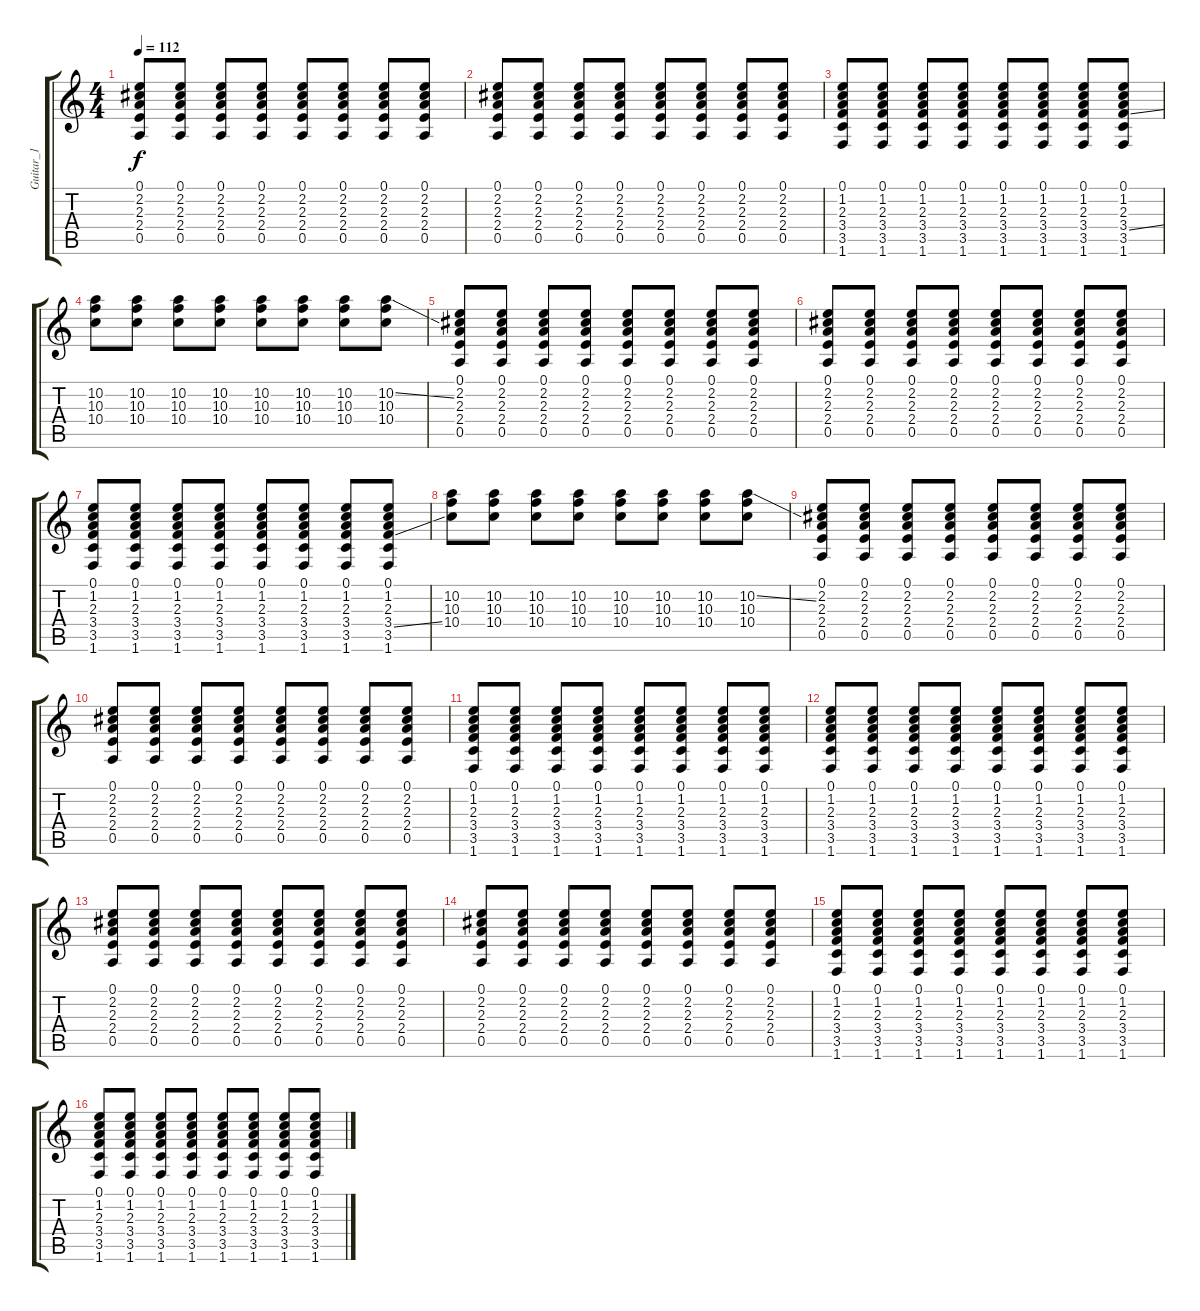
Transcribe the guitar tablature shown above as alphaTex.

\track ("Guitar_1" "Guitar_1") {instrument distortionguitar}
\staff {score tabs}
\tuning (E4 B3 G3 D3 A2 E2) {hide}
\ts (4 4)
\tempo 112
\clef g2
\ks c
(0.1 2.2 2.3 2.4 0.5).8{dy f} (0.1 2.2 2.3 2.4 0.5).8 (0.1 2.2 2.3 2.4 0.5).8 (0.1 2.2 2.3 2.4 0.5).8 (0.1 2.2 2.3 2.4 0.5).8 (0.1 2.2 2.3 2.4 0.5).8 (0.1 2.2 2.3 2.4 0.5).8 (0.1 2.2 2.3 2.4 0.5).8 |
(0.1 2.2 2.3 2.4 0.5).8 (0.1 2.2 2.3 2.4 0.5).8 (0.1 2.2 2.3 2.4 0.5).8 (0.1 2.2 2.3 2.4 0.5).8 (0.1 2.2 2.3 2.4 0.5).8 (0.1 2.2 2.3 2.4 0.5).8 (0.1 2.2 2.3 2.4 0.5).8 (0.1 2.2 2.3 2.4 0.5).8 |
(0.1 1.2 2.3 3.4 3.5 1.6).8 (0.1 1.2 2.3 3.4 3.5 1.6).8 (0.1 1.2 2.3 3.4 3.5 1.6).8 (0.1 1.2 2.3 3.4 3.5 1.6).8 (0.1 1.2 2.3 3.4 3.5 1.6).8 (0.1 1.2 2.3 3.4 3.5 1.6).8 (0.1 1.2 2.3 3.4 3.5 1.6).8 (0.1 1.2 2.3 3.4{ss} 3.5 1.6).8 |
(10.2 10.3 10.4).8 (10.2 10.3 10.4).8 (10.2 10.3 10.4).8 (10.2 10.3 10.4).8 (10.2 10.3 10.4).8 (10.2 10.3 10.4).8 (10.2 10.3 10.4).8 (10.2{ss} 10.3 10.4).8 |
(0.1 2.2 2.3 2.4 0.5).8 (0.1 2.2 2.3 2.4 0.5).8 (0.1 2.2 2.3 2.4 0.5).8 (0.1 2.2 2.3 2.4 0.5).8 (0.1 2.2 2.3 2.4 0.5).8 (0.1 2.2 2.3 2.4 0.5).8 (0.1 2.2 2.3 2.4 0.5).8 (0.1 2.2 2.3 2.4 0.5).8 |
(0.1 2.2 2.3 2.4 0.5).8 (0.1 2.2 2.3 2.4 0.5).8 (0.1 2.2 2.3 2.4 0.5).8 (0.1 2.2 2.3 2.4 0.5).8 (0.1 2.2 2.3 2.4 0.5).8 (0.1 2.2 2.3 2.4 0.5).8 (0.1 2.2 2.3 2.4 0.5).8 (0.1 2.2 2.3 2.4 0.5).8 |
(0.1 1.2 2.3 3.4 3.5 1.6).8 (0.1 1.2 2.3 3.4 3.5 1.6).8 (0.1 1.2 2.3 3.4 3.5 1.6).8 (0.1 1.2 2.3 3.4 3.5 1.6).8 (0.1 1.2 2.3 3.4 3.5 1.6).8 (0.1 1.2 2.3 3.4 3.5 1.6).8 (0.1 1.2 2.3 3.4 3.5 1.6).8 (0.1 1.2 2.3 3.4{ss} 3.5 1.6).8 |
(10.2 10.3 10.4).8 (10.2 10.3 10.4).8 (10.2 10.3 10.4).8 (10.2 10.3 10.4).8 (10.2 10.3 10.4).8 (10.2 10.3 10.4).8 (10.2 10.3 10.4).8 (10.2{ss} 10.3 10.4).8 |
(0.1 2.2 2.3 2.4 0.5).8 (0.1 2.2 2.3 2.4 0.5).8 (0.1 2.2 2.3 2.4 0.5).8 (0.1 2.2 2.3 2.4 0.5).8 (0.1 2.2 2.3 2.4 0.5).8 (0.1 2.2 2.3 2.4 0.5).8 (0.1 2.2 2.3 2.4 0.5).8 (0.1 2.2 2.3 2.4 0.5).8 |
(0.1 2.2 2.3 2.4 0.5).8 (0.1 2.2 2.3 2.4 0.5).8 (0.1 2.2 2.3 2.4 0.5).8 (0.1 2.2 2.3 2.4 0.5).8 (0.1 2.2 2.3 2.4 0.5).8 (0.1 2.2 2.3 2.4 0.5).8 (0.1 2.2 2.3 2.4 0.5).8 (0.1 2.2 2.3 2.4 0.5).8 |
(0.1 1.2 2.3 3.4 3.5 1.6).8 (0.1 1.2 2.3 3.4 3.5 1.6).8 (0.1 1.2 2.3 3.4 3.5 1.6).8 (0.1 1.2 2.3 3.4 3.5 1.6).8 (0.1 1.2 2.3 3.4 3.5 1.6).8 (0.1 1.2 2.3 3.4 3.5 1.6).8 (0.1 1.2 2.3 3.4 3.5 1.6).8 (0.1 1.2 2.3 3.4 3.5 1.6).8 |
(0.1 1.2 2.3 3.4 3.5 1.6).8 (0.1 1.2 2.3 3.4 3.5 1.6).8 (0.1 1.2 2.3 3.4 3.5 1.6).8 (0.1 1.2 2.3 3.4 3.5 1.6).8 (0.1 1.2 2.3 3.4 3.5 1.6).8 (0.1 1.2 2.3 3.4 3.5 1.6).8 (0.1 1.2 2.3 3.4 3.5 1.6).8 (0.1 1.2 2.3 3.4 3.5 1.6).8 |
(0.1 2.2 2.3 2.4 0.5).8 (0.1 2.2 2.3 2.4 0.5).8 (0.1 2.2 2.3 2.4 0.5).8 (0.1 2.2 2.3 2.4 0.5).8 (0.1 2.2 2.3 2.4 0.5).8 (0.1 2.2 2.3 2.4 0.5).8 (0.1 2.2 2.3 2.4 0.5).8 (0.1 2.2 2.3 2.4 0.5).8 |
(0.1 2.2 2.3 2.4 0.5).8 (0.1 2.2 2.3 2.4 0.5).8 (0.1 2.2 2.3 2.4 0.5).8 (0.1 2.2 2.3 2.4 0.5).8 (0.1 2.2 2.3 2.4 0.5).8 (0.1 2.2 2.3 2.4 0.5).8 (0.1 2.2 2.3 2.4 0.5).8 (0.1 2.2 2.3 2.4 0.5).8 |
(0.1 1.2 2.3 3.4 3.5 1.6).8 (0.1 1.2 2.3 3.4 3.5 1.6).8 (0.1 1.2 2.3 3.4 3.5 1.6).8 (0.1 1.2 2.3 3.4 3.5 1.6).8 (0.1 1.2 2.3 3.4 3.5 1.6).8 (0.1 1.2 2.3 3.4 3.5 1.6).8 (0.1 1.2 2.3 3.4 3.5 1.6).8 (0.1 1.2 2.3 3.4 3.5 1.6).8 |
(0.1 1.2 2.3 3.4 3.5 1.6).8 (0.1 1.2 2.3 3.4 3.5 1.6).8 (0.1 1.2 2.3 3.4 3.5 1.6).8 (0.1 1.2 2.3 3.4 3.5 1.6).8 (0.1 1.2 2.3 3.4 3.5 1.6).8 (0.1 1.2 2.3 3.4 3.5 1.6).8 (0.1 1.2 2.3 3.4 3.5 1.6).8 (0.1 1.2 2.3 3.4 3.5 1.6).8
